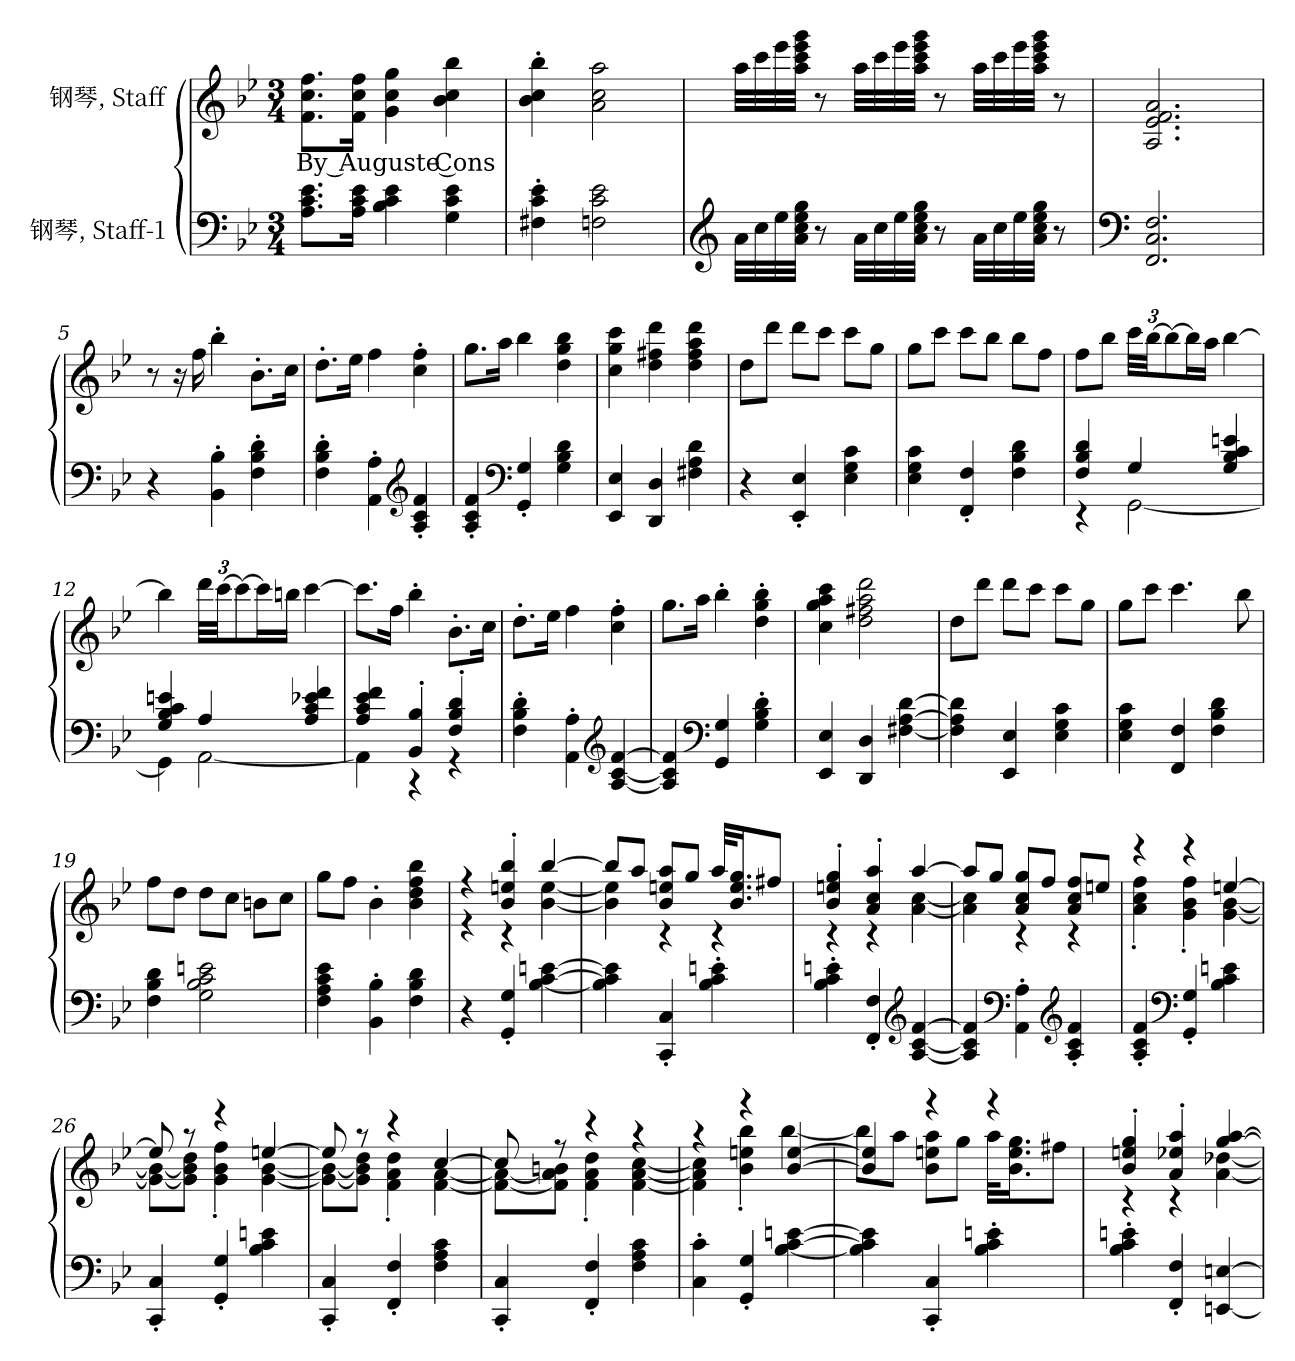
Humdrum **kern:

**kern	**kern	**text
*part2	*part1	*part1
*staff2	*staff1	*staff1
*I"钢琴, Staff-1	*I"钢琴, Staff	*
*clefF4	*clefG2	*
*k[b-e-]	*k[b-e-]	*
*M3/4	*M3/4	*
*MM150	*MM150	*
=1	=1	=1
8.A\ 8.c\ 8.e-\L	8.f\ 8.cc\ 8.ff\L	By Auguste Cons
16A\ 16c\ 16e-\Jk	16f\ 16cc\ 16ff\Jk	.
4B-\ 4c\ 4e-\	4g\ 4cc\ 4gg\	.
4G\ 4c\ 4e-\	4b-\ 4cc\ 4bb-\	.
=2	=2	=2
4F#X\' 4c\' 4e-\'	4b-\' 4cc\' 4bb-\'	.
2Fn\ 2c\ 2e-\	2a\ 2cc\ 2aa\	.
=3	=3	=3
*clefG2	*	*
32a\LLL	32aa\LLL	.
32cc\	32ccc\	.
32ee-\	32eee-\	.
32a\ 32cc\ 32ee-\ 32gg\JJJ	32aa\ 32ccc\ 32eee-\ 32ggg\JJJ	.
8r	8r	.
*	*MM140	*
32a\LLL	32aa\LLL	.
32cc\	32ccc\	.
32ee-\	32eee-\	.
32a\ 32cc\ 32ee-\ 32gg\JJJ	32aa\ 32ccc\ 32eee-\ 32ggg\JJJ	.
8r	8r	.
*	*MM130	*
32a\LLL	32aa\LLL	.
32cc\	32ccc\	.
32ee-\	32eee-\	.
32a\ 32cc\ 32ee-\ 32gg\JJJ	32aa\ 32ccc\ 32eee-\ 32ggg\JJJ	.
8r	8r	.
!!LO:LB:g=z
=4	=4	=4
*clefF4	*	*
2.FF/ 2.C/ 2.F/	2.A/ 2.e-/ 2.f/ 2.a/	.
=5	=5	=5
4r	8r	.
.	16r	.
.	16ff\	.
*	*MM150	*
4BB-\' 4B-\'	4bb-'\	.
4F\' 4B-\' 4d\'	8.b-'\L	.
.	16cc\Jk	.
=6	=6	=6
4F\' 4B-\' 4d\'	8.dd'\L	.
.	16ee-\Jk	.
4AA\' 4A\'	4ff\	.
*clefG2	*	*
4A/' 4c/' 4f/'	4cc\' 4ff\'	.
=7	=7	=7
4A/' 4c/' 4f/'	8.gg\L	.
.	16aa\Jk	.
*clefF4	*	*
4GG/' 4G/'	4bb-\	.
4G\ 4B-\ 4d\	4dd\ 4gg\ 4bb-\	.
=8	=8	=8
4EE-/ 4E-/	4cc\ 4gg\ 4ccc\	.
4DD/ 4D/	4dd\ 4ff#X\ 4ddd\	.
4F#X\ 4A\ 4d\	4dd\ 4ff#\ 4aa\ 4ddd\	.
=9	=9	=9
4r	8dd\L	.
.	8ddd\J	.
4EE-/' 4E-/'	8ddd\L	.
.	8ccc\J	.
4E-\ 4G\ 4c\	8ccc\L	.
.	8gg\J	.
!!LO:LB:g=z
=10	=10	=10
4E-\ 4G\ 4c\	8gg\L	.
.	8ccc\J	.
4FF/' 4F/'	8ccc\L	.
.	8bb-\J	.
4F\ 4B-\ 4d\	8bb-\L	.
.	8ff\J	.
=11	=11	=11
*^	*	*
4F/ 4B-/ 4d/	4r	8ff\L	.
.	.	8bb-\J	.
*	*	*Xbrackettup	*
4G/	[2GG\	48ccc\LLL	.
.	.	[48bb-\JJ	.
.	.	12bb-\_	.
.	.	16bb-\L]	.
.	.	16aa\JJ	.
4G/ 4B-/ 4c/ 4en/	.	[4bb-\	.
=12	=12	=12	=12
4G/ 4B-/ 4c/ 4en/	4GG\]	4bb-\]	.
4A/	[2AA\	48ddd\LLL	.
.	.	[48ccc\JJ	.
.	.	12ccc\_	.
.	.	16ccc\L]	.
.	.	16bbn\JJ	.
4A/ 4c/ 4e-X/ 4f/	.	[4ccc\	.
=13	=13	=13	=13
4A/ 4c/ 4e-/ 4f/	4AA\]	8.ccc\L]	.
.	.	16ff\Jk	.
4BB-/' 4B-/'	4r	4bb-'\	.
4F/' 4B-/' 4d/'	4r	8.b-'\L	.
.	.	16cc\Jk	.
*v	*v	*	*
!!LO:LB:g=z
=14	=14	=14
4F\' 4B-\' 4d\'	8.dd'\L	.
.	16ee-\Jk	.
4AA\' 4A\'	4ff\	.
*clefG2	*	*
[4A/ [4c/ [4f/	4cc\' 4ff\'	.
=15	=15	=15
4A/] 4c/] 4f/]	8.gg\L	.
.	16aa\Jk	.
*clefF4	*	*
4GG/ 4G/	4bb-'\	.
4G\' 4B-\' 4d\'	4dd\' 4gg\' 4bb-\'	.
=16	=16	=16
4EE-/ 4E-/	4cc\ 4gg\ 4aa\ 4ccc\	.
4DD/ 4D/	2dd\ 2ff#X\ 2aa\ 2ddd\	.
[4F#X\ [4A\ [4d\	.	.
=17	=17	=17
4F#\] 4A\] 4d\]	8dd\L	.
.	8ddd\J	.
4EE-/ 4E-/	8ddd\L	.
.	8ccc\J	.
4E-\ 4G\ 4c\	8ccc\L	.
.	8gg\J	.
=18	=18	=18
4E-\ 4G\ 4c\	8gg\L	.
.	8ccc\J	.
4FF/ 4F/	4.ccc\	.
4F\ 4B-\ 4d\	.	.
.	8bb-\	.
=19	=19	=19
4F\ 4B-\ 4d\	8ff\L	.
.	8dd\J	.
2G\ 2B-\ 2c\ 2en\	8dd\L	.
.	8cc\J	.
.	8bn\L	.
.	8cc\J	.
!!LO:LB:g=z
=20	=20	=20
4F\ 4A\ 4c\ 4e-\	8gg\L	.
.	8ff\J	.
4BB-\' 4B-\'	4b-'\	.
4F\ 4B-\ 4d\	4b-\ 4dd\ 4ff\ 4bb-\	.
=21	=21	=21
*	*^	*
4r	4r	4r	.
4GG/' 4G/'	4b-/' 4een/' 4bb-/'	4r	.
[4B-\ [4c\ [4en\	[4bb-/	[4b-\ [4ee\	.
=22	=22	=22	=22
4B-\] 4c\] 4e\]	8bb-/L]	4b-\] 4ee\]	.
.	8aa/J	.	.
4CC/' 4C/'	8b-/ 8een/ 8aa/L	4r	.
.	8gg/J	.	.
4B-\' 4c\' 4en\'	32aa/KLL	4r	.
.	16.b-/ 16.ee/ 16.gg/J	.	.
.	8ff#X/J	.	.
=23	=23	=23	=23
4B-\' 4c\' 4en\'	4b-/' 4een/' 4gg/'	4r	.
4FF/' 4F/'	4a/' 4cc/' 4aa/'	4r	.
*clefG2	*	*	*
[4A/ [4c/ [4f/	[4aa/	[4a\ [4cc\	.
=24	=24	=24	=24
4A/] 4c/] 4f/]	8aa/L]	4a\] 4cc\]	.
.	8gg/J	.	.
*clefF4	*	*	*
4AA\' 4A\'	8a/ 8cc/ 8gg/L	4r	.
.	8ff/J	.	.
*clefG2	*	*	*
4A/' 4c/' 4f/'	8a/ 8cc/ 8ff/L	4r	.
.	8een/J	.	.
!!LO:LB:g=z	!!
=25	=25	=25	=25
4A/' 4c/' 4f/'	4r	4a\' 4cc\' 4ff\'	.
*clefF4	*	*	*
4GG/' 4G/'	4r	4g\' 4b-\' 4ff\'	.
4B-\ 4c\ 4en\	[4een/	[4g\ [4b-\	.
=26	=26	=26	=26
4CC/' 4C/'	8ee/]	8g\_ 8b-\_L	.
.	8r	8g\] 8b-\] 8dd\J	.
4GG/' 4G/'	4r	4g\' 4b-\' 4ff\'	.
4B-\ 4c\ 4en\	[4een/	[4g\ [4b-\	.
=27	=27	=27	=27
4CC/' 4C/'	8ee/]	8g\_ 8b-\_L	.
.	8r	8g\] 8b-\] 8dd\J	.
4FF/' 4F/'	4r	4f\' 4a\' 4dd\'	.
4F\ 4A\ 4c\	[4cc/	[4f\ [4a\	.
=28	=28	=28	=28
4CC/' 4C/'	8cc/]	8f\_ 8a\_L	.
.	8r	8f\] 8a\] 8bn\J	.
4FF/' 4F/'	4r	4f\' 4a\' 4dd\'	.
4F\ 4A\ 4c\	4r	[4f\ [4a\ [4cc\	.
=29	=29	=29	=29
4C\' 4c\'	4r	4f\] 4a\] 4cc\]	.
4GG/' 4G/'	4r	4b-\' 4een\' 4bb-\'	.
[4B-\ [4c\ [4en\	[4b-/ [4ee/	[4bb-\	.
!!LO:PB:g=z	!!
=30	=30	=30	=30
4B-\] 4c\] 4e\]	4b-/] 4ee/]	8bb-\L]	.
.	.	8aa\J	.
4CC/' 4C/'	4r	8b-\ 8een\ 8aa\L	.
.	.	8gg\J	.
4B-\' 4c\' 4en\'	4r	32aa\KLL	.
.	.	16.b-\ 16.ee\ 16.gg\J	.
.	.	8ff#X\J	.
=31	=31	=31	=31
4B-\' 4c\' 4en\'	4b-/' 4een/' 4gg/'	4r	.
4FF/' 4F/'	4a/' 4ee-X/' 4aa/'	4r	.
[4EEn/ [4En/	[4gg/ [4aa/	[4a\ [4dd-X\	.
*	*v	*v	*
=	=	=
*-	*-	*-
